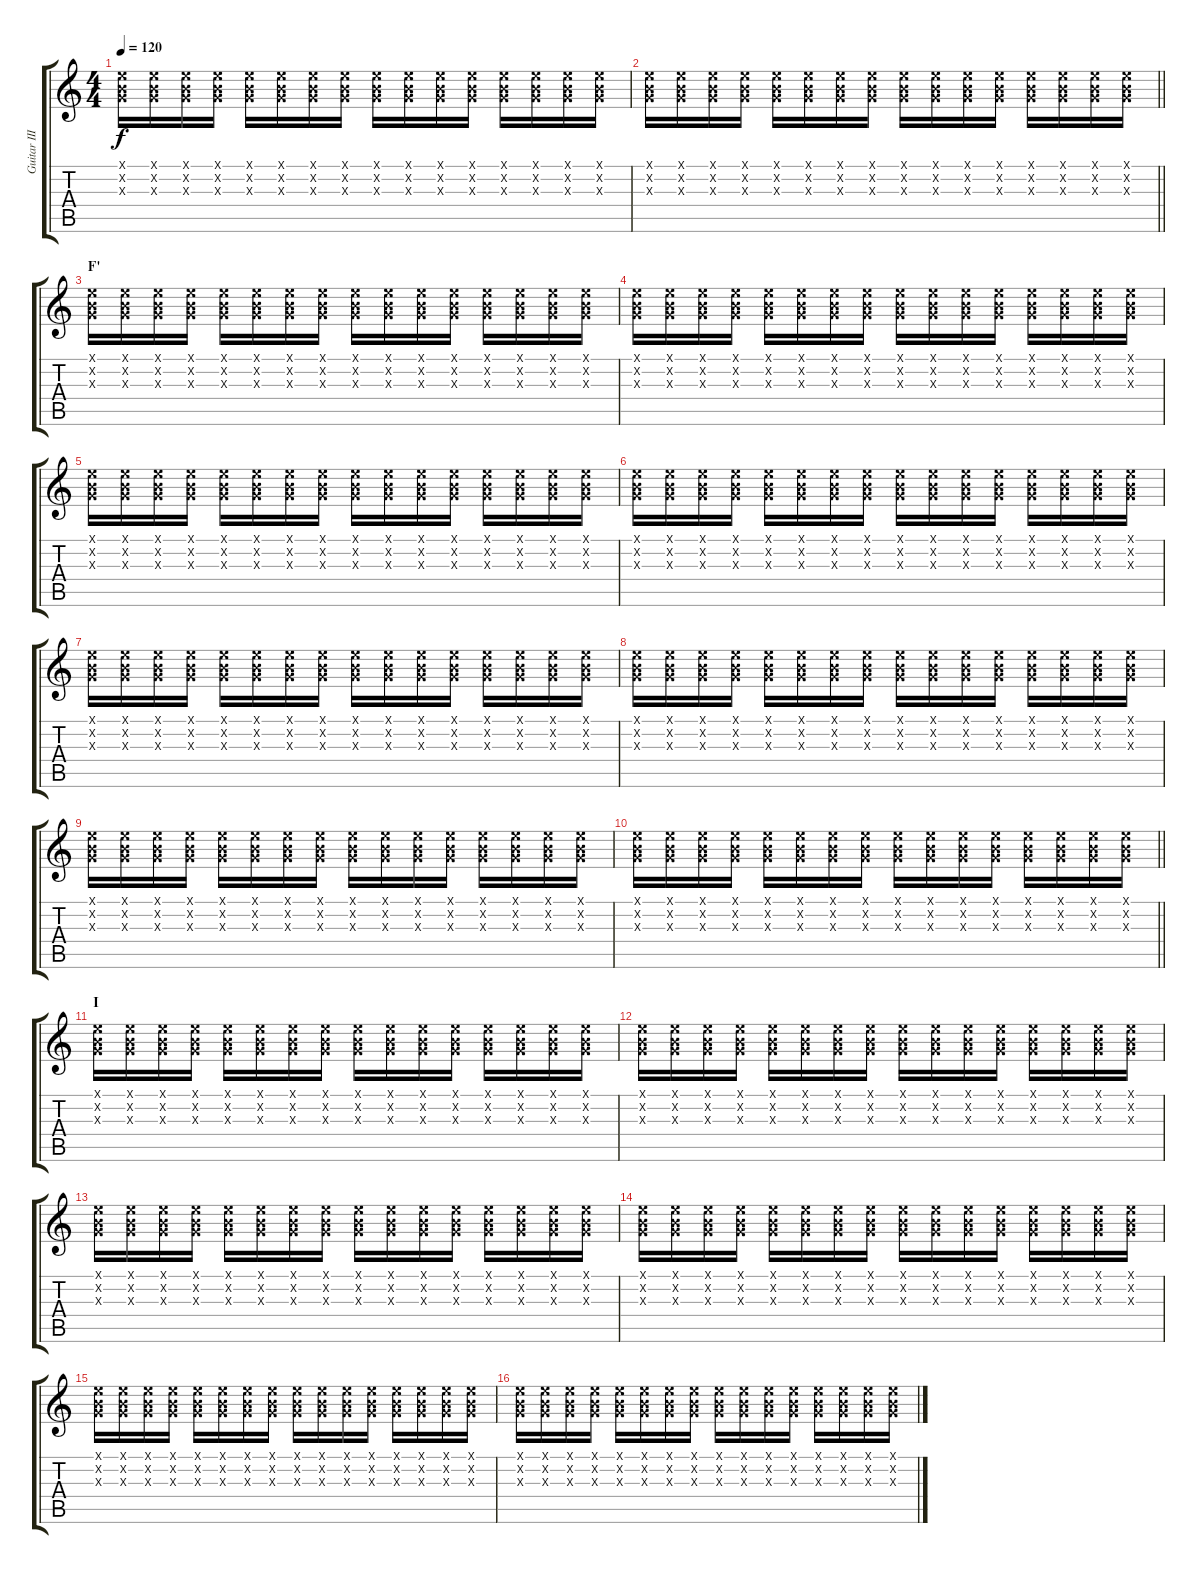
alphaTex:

\track ("Guitar III (Sakito)" "Guitar III") {instrument overdrivenguitar}
\staff {score tabs}
\tuning (E4 B3 G3 D3 A2 E2) {hide}
\ts (4 4)
\tempo 120
\clef g2
\ks c
(0.1{x} 0.2{x} 0.3{x}).16{dy f} (0.1{x} 0.2{x} 0.3{x}).16 (0.1{x} 0.2{x} 0.3{x}).16 (0.1{x} 0.2{x} 0.3{x}).16 (0.1{x} 0.2{x} 0.3{x}).16 (0.1{x} 0.2{x} 0.3{x}).16 (0.1{x} 0.2{x} 0.3{x}).16 (0.1{x} 0.2{x} 0.3{x}).16 (0.1{x} 0.2{x} 0.3{x}).16 (0.1{x} 0.2{x} 0.3{x}).16 (0.1{x} 0.2{x} 0.3{x}).16 (0.1{x} 0.2{x} 0.3{x}).16 (0.1{x} 0.2{x} 0.3{x}).16 (0.1{x} 0.2{x} 0.3{x}).16 (0.1{x} 0.2{x} 0.3{x}).16 (0.1{x} 0.2{x} 0.3{x}).16 |
\barLineRight lightlight
(0.1{x} 0.2{x} 0.3{x}).16 (0.1{x} 0.2{x} 0.3{x}).16 (0.1{x} 0.2{x} 0.3{x}).16 (0.1{x} 0.2{x} 0.3{x}).16 (0.1{x} 0.2{x} 0.3{x}).16 (0.1{x} 0.2{x} 0.3{x}).16 (0.1{x} 0.2{x} 0.3{x}).16 (0.1{x} 0.2{x} 0.3{x}).16 (0.1{x} 0.2{x} 0.3{x}).16 (0.1{x} 0.2{x} 0.3{x}).16 (0.1{x} 0.2{x} 0.3{x}).16 (0.1{x} 0.2{x} 0.3{x}).16 (0.1{x} 0.2{x} 0.3{x}).16 (0.1{x} 0.2{x} 0.3{x}).16 (0.1{x} 0.2{x} 0.3{x}).16 (0.1{x} 0.2{x} 0.3{x}).16 |
\section ("" "F'")
(0.1{x} 0.2{x} 0.3{x}).16 (0.1{x} 0.2{x} 0.3{x}).16 (0.1{x} 0.2{x} 0.3{x}).16 (0.1{x} 0.2{x} 0.3{x}).16 (0.1{x} 0.2{x} 0.3{x}).16 (0.1{x} 0.2{x} 0.3{x}).16 (0.1{x} 0.2{x} 0.3{x}).16 (0.1{x} 0.2{x} 0.3{x}).16 (0.1{x} 0.2{x} 0.3{x}).16 (0.1{x} 0.2{x} 0.3{x}).16 (0.1{x} 0.2{x} 0.3{x}).16 (0.1{x} 0.2{x} 0.3{x}).16 (0.1{x} 0.2{x} 0.3{x}).16 (0.1{x} 0.2{x} 0.3{x}).16 (0.1{x} 0.2{x} 0.3{x}).16 (0.1{x} 0.2{x} 0.3{x}).16 |
(0.1{x} 0.2{x} 0.3{x}).16 (0.1{x} 0.2{x} 0.3{x}).16 (0.1{x} 0.2{x} 0.3{x}).16 (0.1{x} 0.2{x} 0.3{x}).16 (0.1{x} 0.2{x} 0.3{x}).16 (0.1{x} 0.2{x} 0.3{x}).16 (0.1{x} 0.2{x} 0.3{x}).16 (0.1{x} 0.2{x} 0.3{x}).16 (0.1{x} 0.2{x} 0.3{x}).16 (0.1{x} 0.2{x} 0.3{x}).16 (0.1{x} 0.2{x} 0.3{x}).16 (0.1{x} 0.2{x} 0.3{x}).16 (0.1{x} 0.2{x} 0.3{x}).16 (0.1{x} 0.2{x} 0.3{x}).16 (0.1{x} 0.2{x} 0.3{x}).16 (0.1{x} 0.2{x} 0.3{x}).16 |
(0.1{x} 0.2{x} 0.3{x}).16 (0.1{x} 0.2{x} 0.3{x}).16 (0.1{x} 0.2{x} 0.3{x}).16 (0.1{x} 0.2{x} 0.3{x}).16 (0.1{x} 0.2{x} 0.3{x}).16 (0.1{x} 0.2{x} 0.3{x}).16 (0.1{x} 0.2{x} 0.3{x}).16 (0.1{x} 0.2{x} 0.3{x}).16 (0.1{x} 0.2{x} 0.3{x}).16 (0.1{x} 0.2{x} 0.3{x}).16 (0.1{x} 0.2{x} 0.3{x}).16 (0.1{x} 0.2{x} 0.3{x}).16 (0.1{x} 0.2{x} 0.3{x}).16 (0.1{x} 0.2{x} 0.3{x}).16 (0.1{x} 0.2{x} 0.3{x}).16 (0.1{x} 0.2{x} 0.3{x}).16 |
(0.1{x} 0.2{x} 0.3{x}).16 (0.1{x} 0.2{x} 0.3{x}).16 (0.1{x} 0.2{x} 0.3{x}).16 (0.1{x} 0.2{x} 0.3{x}).16 (0.1{x} 0.2{x} 0.3{x}).16 (0.1{x} 0.2{x} 0.3{x}).16 (0.1{x} 0.2{x} 0.3{x}).16 (0.1{x} 0.2{x} 0.3{x}).16 (0.1{x} 0.2{x} 0.3{x}).16 (0.1{x} 0.2{x} 0.3{x}).16 (0.1{x} 0.2{x} 0.3{x}).16 (0.1{x} 0.2{x} 0.3{x}).16 (0.1{x} 0.2{x} 0.3{x}).16 (0.1{x} 0.2{x} 0.3{x}).16 (0.1{x} 0.2{x} 0.3{x}).16 (0.1{x} 0.2{x} 0.3{x}).16 |
(0.1{x} 0.2{x} 0.3{x}).16 (0.1{x} 0.2{x} 0.3{x}).16 (0.1{x} 0.2{x} 0.3{x}).16 (0.1{x} 0.2{x} 0.3{x}).16 (0.1{x} 0.2{x} 0.3{x}).16 (0.1{x} 0.2{x} 0.3{x}).16 (0.1{x} 0.2{x} 0.3{x}).16 (0.1{x} 0.2{x} 0.3{x}).16 (0.1{x} 0.2{x} 0.3{x}).16 (0.1{x} 0.2{x} 0.3{x}).16 (0.1{x} 0.2{x} 0.3{x}).16 (0.1{x} 0.2{x} 0.3{x}).16 (0.1{x} 0.2{x} 0.3{x}).16 (0.1{x} 0.2{x} 0.3{x}).16 (0.1{x} 0.2{x} 0.3{x}).16 (0.1{x} 0.2{x} 0.3{x}).16 |
(0.1{x} 0.2{x} 0.3{x}).16 (0.1{x} 0.2{x} 0.3{x}).16 (0.1{x} 0.2{x} 0.3{x}).16 (0.1{x} 0.2{x} 0.3{x}).16 (0.1{x} 0.2{x} 0.3{x}).16 (0.1{x} 0.2{x} 0.3{x}).16 (0.1{x} 0.2{x} 0.3{x}).16 (0.1{x} 0.2{x} 0.3{x}).16 (0.1{x} 0.2{x} 0.3{x}).16 (0.1{x} 0.2{x} 0.3{x}).16 (0.1{x} 0.2{x} 0.3{x}).16 (0.1{x} 0.2{x} 0.3{x}).16 (0.1{x} 0.2{x} 0.3{x}).16 (0.1{x} 0.2{x} 0.3{x}).16 (0.1{x} 0.2{x} 0.3{x}).16 (0.1{x} 0.2{x} 0.3{x}).16 |
(0.1{x} 0.2{x} 0.3{x}).16 (0.1{x} 0.2{x} 0.3{x}).16 (0.1{x} 0.2{x} 0.3{x}).16 (0.1{x} 0.2{x} 0.3{x}).16 (0.1{x} 0.2{x} 0.3{x}).16 (0.1{x} 0.2{x} 0.3{x}).16 (0.1{x} 0.2{x} 0.3{x}).16 (0.1{x} 0.2{x} 0.3{x}).16 (0.1{x} 0.2{x} 0.3{x}).16 (0.1{x} 0.2{x} 0.3{x}).16 (0.1{x} 0.2{x} 0.3{x}).16 (0.1{x} 0.2{x} 0.3{x}).16 (0.1{x} 0.2{x} 0.3{x}).16 (0.1{x} 0.2{x} 0.3{x}).16 (0.1{x} 0.2{x} 0.3{x}).16 (0.1{x} 0.2{x} 0.3{x}).16 |
\barLineRight lightlight
(0.1{x} 0.2{x} 0.3{x}).16 (0.1{x} 0.2{x} 0.3{x}).16 (0.1{x} 0.2{x} 0.3{x}).16 (0.1{x} 0.2{x} 0.3{x}).16 (0.1{x} 0.2{x} 0.3{x}).16 (0.1{x} 0.2{x} 0.3{x}).16 (0.1{x} 0.2{x} 0.3{x}).16 (0.1{x} 0.2{x} 0.3{x}).16 (0.1{x} 0.2{x} 0.3{x}).16 (0.1{x} 0.2{x} 0.3{x}).16 (0.1{x} 0.2{x} 0.3{x}).16 (0.1{x} 0.2{x} 0.3{x}).16 (0.1{x} 0.2{x} 0.3{x}).16 (0.1{x} 0.2{x} 0.3{x}).16 (0.1{x} 0.2{x} 0.3{x}).16 (0.1{x} 0.2{x} 0.3{x}).16 |
\section ("" "I")
(0.1{x} 0.2{x} 0.3{x}).16 (0.1{x} 0.2{x} 0.3{x}).16 (0.1{x} 0.2{x} 0.3{x}).16 (0.1{x} 0.2{x} 0.3{x}).16 (0.1{x} 0.2{x} 0.3{x}).16 (0.1{x} 0.2{x} 0.3{x}).16 (0.1{x} 0.2{x} 0.3{x}).16 (0.1{x} 0.2{x} 0.3{x}).16 (0.1{x} 0.2{x} 0.3{x}).16 (0.1{x} 0.2{x} 0.3{x}).16 (0.1{x} 0.2{x} 0.3{x}).16 (0.1{x} 0.2{x} 0.3{x}).16 (0.1{x} 0.2{x} 0.3{x}).16 (0.1{x} 0.2{x} 0.3{x}).16 (0.1{x} 0.2{x} 0.3{x}).16 (0.1{x} 0.2{x} 0.3{x}).16 |
(0.1{x} 0.2{x} 0.3{x}).16 (0.1{x} 0.2{x} 0.3{x}).16 (0.1{x} 0.2{x} 0.3{x}).16 (0.1{x} 0.2{x} 0.3{x}).16 (0.1{x} 0.2{x} 0.3{x}).16 (0.1{x} 0.2{x} 0.3{x}).16 (0.1{x} 0.2{x} 0.3{x}).16 (0.1{x} 0.2{x} 0.3{x}).16 (0.1{x} 0.2{x} 0.3{x}).16 (0.1{x} 0.2{x} 0.3{x}).16 (0.1{x} 0.2{x} 0.3{x}).16 (0.1{x} 0.2{x} 0.3{x}).16 (0.1{x} 0.2{x} 0.3{x}).16 (0.1{x} 0.2{x} 0.3{x}).16 (0.1{x} 0.2{x} 0.3{x}).16 (0.1{x} 0.2{x} 0.3{x}).16 |
(0.1{x} 0.2{x} 0.3{x}).16 (0.1{x} 0.2{x} 0.3{x}).16 (0.1{x} 0.2{x} 0.3{x}).16 (0.1{x} 0.2{x} 0.3{x}).16 (0.1{x} 0.2{x} 0.3{x}).16 (0.1{x} 0.2{x} 0.3{x}).16 (0.1{x} 0.2{x} 0.3{x}).16 (0.1{x} 0.2{x} 0.3{x}).16 (0.1{x} 0.2{x} 0.3{x}).16 (0.1{x} 0.2{x} 0.3{x}).16 (0.1{x} 0.2{x} 0.3{x}).16 (0.1{x} 0.2{x} 0.3{x}).16 (0.1{x} 0.2{x} 0.3{x}).16 (0.1{x} 0.2{x} 0.3{x}).16 (0.1{x} 0.2{x} 0.3{x}).16 (0.1{x} 0.2{x} 0.3{x}).16 |
(0.1{x} 0.2{x} 0.3{x}).16 (0.1{x} 0.2{x} 0.3{x}).16 (0.1{x} 0.2{x} 0.3{x}).16 (0.1{x} 0.2{x} 0.3{x}).16 (0.1{x} 0.2{x} 0.3{x}).16 (0.1{x} 0.2{x} 0.3{x}).16 (0.1{x} 0.2{x} 0.3{x}).16 (0.1{x} 0.2{x} 0.3{x}).16 (0.1{x} 0.2{x} 0.3{x}).16 (0.1{x} 0.2{x} 0.3{x}).16 (0.1{x} 0.2{x} 0.3{x}).16 (0.1{x} 0.2{x} 0.3{x}).16 (0.1{x} 0.2{x} 0.3{x}).16 (0.1{x} 0.2{x} 0.3{x}).16 (0.1{x} 0.2{x} 0.3{x}).16 (0.1{x} 0.2{x} 0.3{x}).16 |
(0.1{x} 0.2{x} 0.3{x}).16 (0.1{x} 0.2{x} 0.3{x}).16 (0.1{x} 0.2{x} 0.3{x}).16 (0.1{x} 0.2{x} 0.3{x}).16 (0.1{x} 0.2{x} 0.3{x}).16 (0.1{x} 0.2{x} 0.3{x}).16 (0.1{x} 0.2{x} 0.3{x}).16 (0.1{x} 0.2{x} 0.3{x}).16 (0.1{x} 0.2{x} 0.3{x}).16 (0.1{x} 0.2{x} 0.3{x}).16 (0.1{x} 0.2{x} 0.3{x}).16 (0.1{x} 0.2{x} 0.3{x}).16 (0.1{x} 0.2{x} 0.3{x}).16 (0.1{x} 0.2{x} 0.3{x}).16 (0.1{x} 0.2{x} 0.3{x}).16 (0.1{x} 0.2{x} 0.3{x}).16 |
(0.1{x} 0.2{x} 0.3{x}).16 (0.1{x} 0.2{x} 0.3{x}).16 (0.1{x} 0.2{x} 0.3{x}).16 (0.1{x} 0.2{x} 0.3{x}).16 (0.1{x} 0.2{x} 0.3{x}).16 (0.1{x} 0.2{x} 0.3{x}).16 (0.1{x} 0.2{x} 0.3{x}).16 (0.1{x} 0.2{x} 0.3{x}).16 (0.1{x} 0.2{x} 0.3{x}).16 (0.1{x} 0.2{x} 0.3{x}).16 (0.1{x} 0.2{x} 0.3{x}).16 (0.1{x} 0.2{x} 0.3{x}).16 (0.1{x} 0.2{x} 0.3{x}).16 (0.1{x} 0.2{x} 0.3{x}).16 (0.1{x} 0.2{x} 0.3{x}).16 (0.1{x} 0.2{x} 0.3{x}).16
